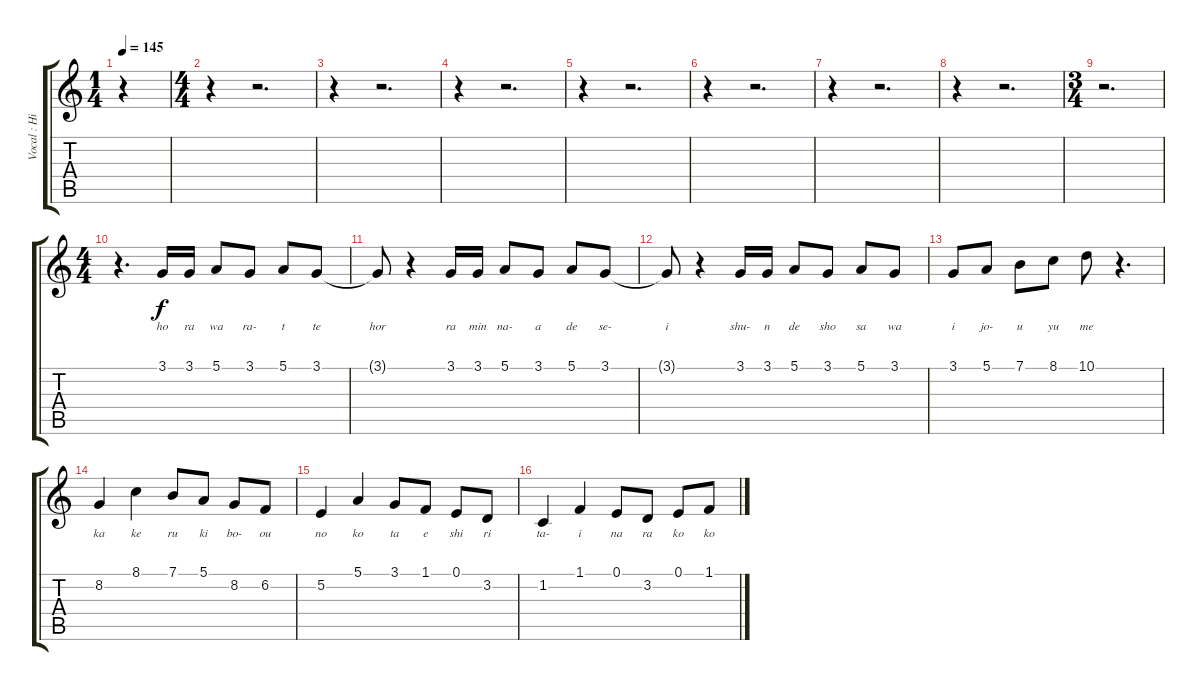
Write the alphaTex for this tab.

\track ("Vocal : Hirasawa Yui" "Vocal : Hi") {instrument lead2sawtooth}
\staff {score tabs}
\tuning (E4 B3 G3 D3 A2 E2) {hide}
\ts (1 4)
\tempo 145
\clef g2
\ks c
r.4{dy f instrument lead2sawtooth} |
\ts (4 4)
r.4 r.2{d} |
r.4 r.2{d} |
r.4 r.2{d} |
r.4 r.2{d} |
r.4 r.2{d} |
r.4 r.2{d} |
r.4 r.2{d} |
\ts (3 4)
r.2{d} |
\ts (4 4)
r.4{d} 3.1.16{lyrics (0 "ho") lyrics (1 "") lyrics (2 "") lyrics (3 "") lyrics (4 "")} 3.1.16{lyrics (0 "ra") lyrics (1 "") lyrics (2 "") lyrics (3 "") lyrics (4 "")} 5.1.8{lyrics (0 "wa") lyrics (1 "") lyrics (2 "") lyrics (3 "") lyrics (4 "")} 3.1.8{lyrics (0 "ra-") lyrics (1 "") lyrics (2 "") lyrics (3 "") lyrics (4 "")} 5.1.8{lyrics (0 "t") lyrics (1 "") lyrics (2 "") lyrics (3 "") lyrics (4 "")} 3.1.8{lyrics (0 "te") lyrics (1 "") lyrics (2 "") lyrics (3 "") lyrics (4 "")} |
3.1{t}.8{lyrics (0 "hor") lyrics (1 "") lyrics (2 "") lyrics (3 "") lyrics (4 "")} r.4 3.1.16{lyrics (0 "ra") lyrics (1 "") lyrics (2 "") lyrics (3 "") lyrics (4 "")} 3.1.16{lyrics (0 "min") lyrics (1 "") lyrics (2 "") lyrics (3 "") lyrics (4 "")} 5.1.8{lyrics (0 "na-") lyrics (1 "") lyrics (2 "") lyrics (3 "") lyrics (4 "")} 3.1.8{lyrics (0 "a") lyrics (1 "") lyrics (2 "") lyrics (3 "") lyrics (4 "")} 5.1.8{lyrics (0 "de") lyrics (1 "") lyrics (2 "") lyrics (3 "") lyrics (4 "")} 3.1.8{lyrics (0 "se-") lyrics (1 "") lyrics (2 "") lyrics (3 "") lyrics (4 "")} |
3.1{t}.8{lyrics (0 "i") lyrics (1 "") lyrics (2 "") lyrics (3 "") lyrics (4 "")} r.4 3.1.16{lyrics (0 "shu-") lyrics (1 "") lyrics (2 "") lyrics (3 "") lyrics (4 "")} 3.1.16{lyrics (0 "n") lyrics (1 "") lyrics (2 "") lyrics (3 "") lyrics (4 "")} 5.1.8{lyrics (0 "de") lyrics (1 "") lyrics (2 "") lyrics (3 "") lyrics (4 "")} 3.1.8{lyrics (0 "sho") lyrics (1 "") lyrics (2 "") lyrics (3 "") lyrics (4 "")} 5.1.8{lyrics (0 "sa") lyrics (1 "") lyrics (2 "") lyrics (3 "") lyrics (4 "")} 3.1.8{lyrics (0 "wa") lyrics (1 "") lyrics (2 "") lyrics (3 "") lyrics (4 "")} |
3.1.8{lyrics (0 "i") lyrics (1 "") lyrics (2 "") lyrics (3 "") lyrics (4 "")} 5.1.8{lyrics (0 "jo-") lyrics (1 "") lyrics (2 "") lyrics (3 "") lyrics (4 "")} 7.1.8{lyrics (0 "u") lyrics (1 "") lyrics (2 "") lyrics (3 "") lyrics (4 "")} 8.1.8{lyrics (0 "yu") lyrics (1 "") lyrics (2 "") lyrics (3 "") lyrics (4 "")} 10.1.8{lyrics (0 "me") lyrics (1 "") lyrics (2 "") lyrics (3 "") lyrics (4 "")} r.4{d} |
8.2.4{lyrics (0 "ka") lyrics (1 "") lyrics (2 "") lyrics (3 "") lyrics (4 "")} 8.1.4{lyrics (0 "ke") lyrics (1 "") lyrics (2 "") lyrics (3 "") lyrics (4 "")} 7.1.8{lyrics (0 "ru") lyrics (1 "") lyrics (2 "") lyrics (3 "") lyrics (4 "")} 5.1.8{lyrics (0 "ki") lyrics (1 "") lyrics (2 "") lyrics (3 "") lyrics (4 "")} 8.2.8{lyrics (0 "bo-") lyrics (1 "") lyrics (2 "") lyrics (3 "") lyrics (4 "")} 6.2.8{lyrics (0 "ou") lyrics (1 "") lyrics (2 "") lyrics (3 "") lyrics (4 "")} |
5.2.4{lyrics (0 "no") lyrics (1 "") lyrics (2 "") lyrics (3 "") lyrics (4 "")} 5.1.4{lyrics (0 "ko") lyrics (1 "") lyrics (2 "") lyrics (3 "") lyrics (4 "")} 3.1.8{lyrics (0 "ta") lyrics (1 "") lyrics (2 "") lyrics (3 "") lyrics (4 "")} 1.1.8{lyrics (0 "e") lyrics (1 "") lyrics (2 "") lyrics (3 "") lyrics (4 "")} 0.1.8{lyrics (0 "shi") lyrics (1 "") lyrics (2 "") lyrics (3 "") lyrics (4 "")} 3.2.8{lyrics (0 "ri") lyrics (1 "") lyrics (2 "") lyrics (3 "") lyrics (4 "")} |
1.2.4{lyrics (0 "ta-") lyrics (1 "") lyrics (2 "") lyrics (3 "") lyrics (4 "")} 1.1.4{lyrics (0 "i") lyrics (1 "") lyrics (2 "") lyrics (3 "") lyrics (4 "")} 0.1.8{lyrics (0 "na") lyrics (1 "") lyrics (2 "") lyrics (3 "") lyrics (4 "")} 3.2.8{lyrics (0 "ra") lyrics (1 "") lyrics (2 "") lyrics (3 "") lyrics (4 "")} 0.1.8{lyrics (0 "ko") lyrics (1 "") lyrics (2 "") lyrics (3 "") lyrics (4 "")} 1.1.8{lyrics (0 "ko") lyrics (1 "") lyrics (2 "") lyrics (3 "") lyrics (4 "")}
